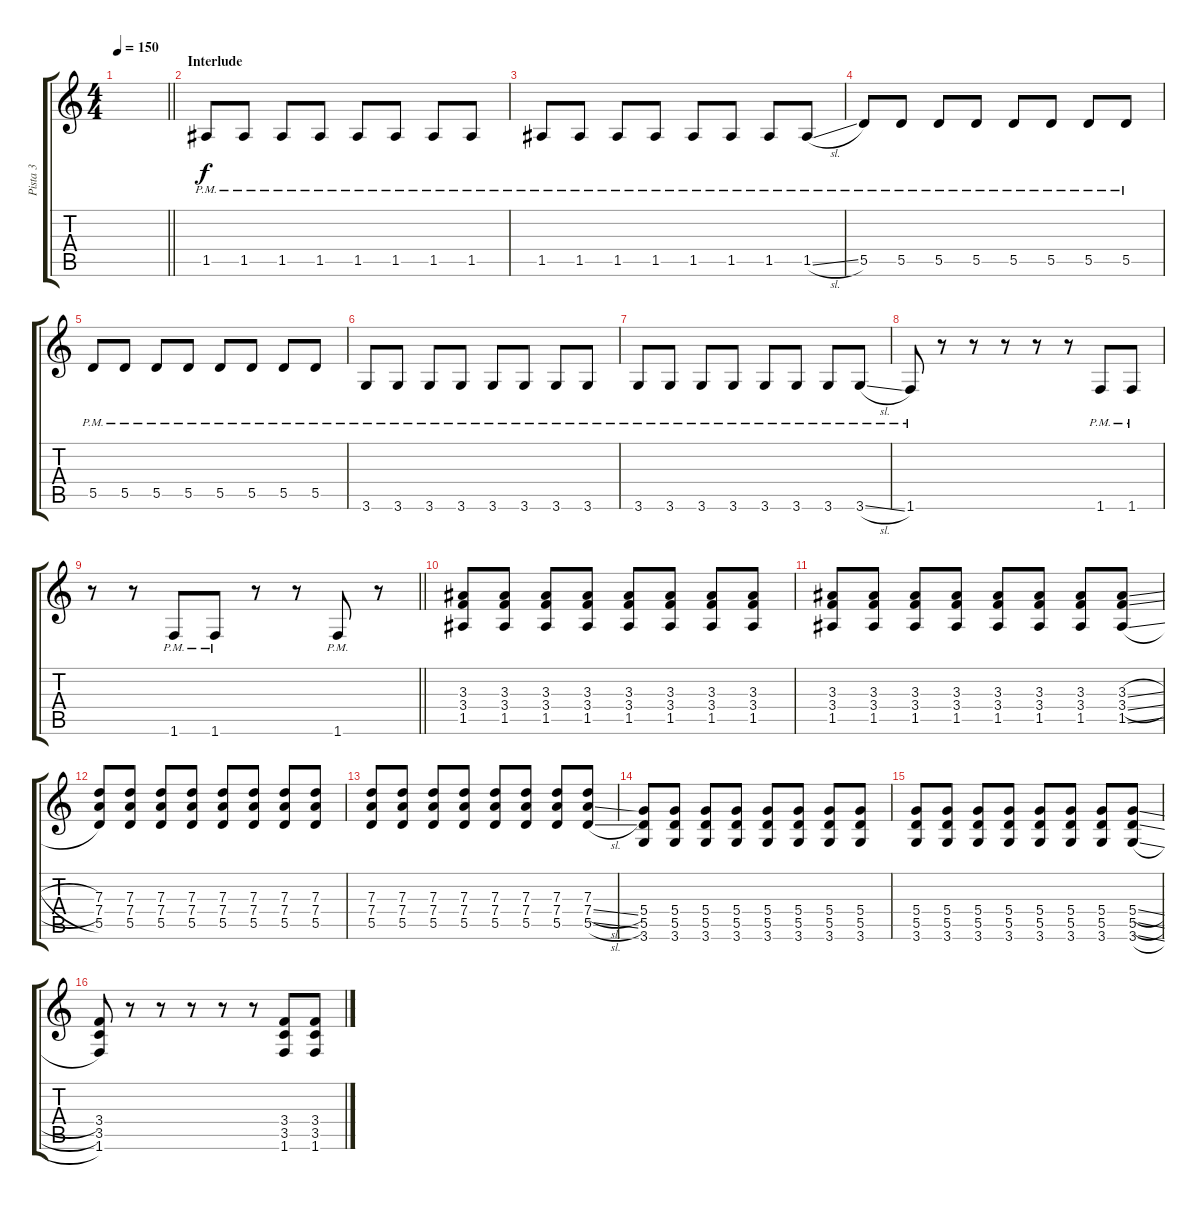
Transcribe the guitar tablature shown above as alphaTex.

\track ("Pista 3" "Pista 3") {instrument distortionguitar}
\staff {score tabs}
\tuning (E4 B3 G3 D3 A2 E2) {hide}
\ts (4 4)
\tempo 150
\clef g2
\barLineRight lightlight
\ks c
|
\section ("" "Interlude")
1.5{pm}.8 1.5{pm}.8 1.5{pm}.8 1.5{pm}.8 1.5{pm}.8 1.5{pm}.8 1.5{pm}.8 1.5{pm}.8 |
1.5{pm}.8 1.5{pm}.8 1.5{pm}.8 1.5{pm}.8 1.5{pm}.8 1.5{pm}.8 1.5{pm}.8 1.5{sl pm}.8 |
5.5{pm}.8 5.5{pm}.8 5.5{pm}.8 5.5{pm}.8 5.5{pm}.8 5.5{pm}.8 5.5{pm}.8 5.5{pm}.8 |
5.5{pm}.8 5.5{pm}.8 5.5{pm}.8 5.5{pm}.8 5.5{pm}.8 5.5{pm}.8 5.5{pm}.8 5.5{pm}.8 |
3.6{pm}.8 3.6{pm}.8 3.6{pm}.8 3.6{pm}.8 3.6{pm}.8 3.6{pm}.8 3.6{pm}.8 3.6{pm}.8 |
3.6{pm}.8 3.6{pm}.8 3.6{pm}.8 3.6{pm}.8 3.6{pm}.8 3.6{pm}.8 3.6{pm}.8 3.6{sl pm}.8 |
1.6{pm}.8 r.8 r.8 r.8 r.8 r.8 1.6{pm}.8 1.6{pm}.8 |
\barLineRight lightlight
r.8 r.8 1.6{pm}.8 1.6{pm}.8 r.8 r.8 1.6{pm}.8 r.8 |
(3.3 3.4 1.5).8 (3.3 3.4 1.5).8 (3.3 3.4 1.5).8 (3.3 3.4 1.5).8 (3.3 3.4 1.5).8 (3.3 3.4 1.5).8 (3.3 3.4 1.5).8 (3.3 3.4 1.5).8 |
(3.3 3.4 1.5).8 (3.3 3.4 1.5).8 (3.3 3.4 1.5).8 (3.3 3.4 1.5).8 (3.3 3.4 1.5).8 (3.3 3.4 1.5).8 (3.3 3.4 1.5).8 (3.3{sl} 3.4{sl} 1.5{sl}).8 |
(7.3 7.4 5.5).8 (7.3 7.4 5.5).8 (7.3 7.4 5.5).8 (7.3 7.4 5.5).8 (7.3 7.4 5.5).8 (7.3 7.4 5.5).8 (7.3 7.4 5.5).8 (7.3 7.4 5.5).8 |
(7.3 7.4 5.5).8 (7.3 7.4 5.5).8 (7.3 7.4 5.5).8 (7.3 7.4 5.5).8 (7.3 7.4 5.5).8 (7.3 7.4 5.5).8 (7.3 7.4 5.5).8 (7.3 7.4{sl} 5.5{sl}).8 |
(5.4 5.5 3.6).8 (5.4 5.5 3.6).8 (5.4 5.5 3.6).8 (5.4 5.5 3.6).8 (5.4 5.5 3.6).8 (5.4 5.5 3.6).8 (5.4 5.5 3.6).8 (5.4 5.5 3.6).8 |
(5.4 5.5 3.6).8 (5.4 5.5 3.6).8 (5.4 5.5 3.6).8 (5.4 5.5 3.6).8 (5.4 5.5 3.6).8 (5.4 5.5 3.6).8 (5.4 5.5 3.6).8 (5.4{sl} 5.5{sl} 3.6{sl}).8 |
(3.4 3.5 1.6).8 r.8 r.8 r.8 r.8 r.8 (3.4 3.5 1.6).8 (3.4 3.5 1.6).8
